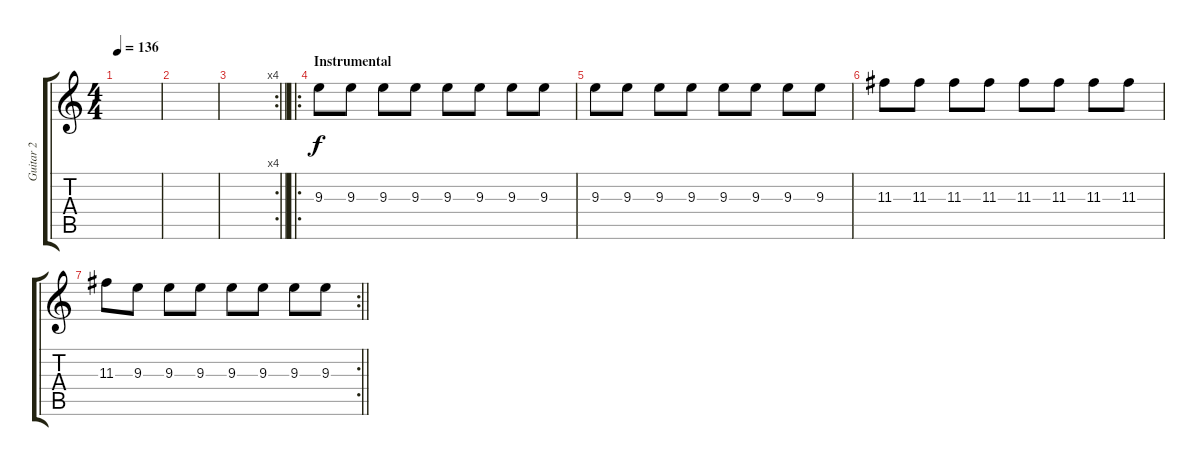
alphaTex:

\track ("Guitar 2" "Guitar 2") {instrument electricguitarjazz}
\staff {score tabs}
\tuning (E4 B3 G3 D3 A2 E2) {hide}
\ts (4 4)
\tempo 136
\clef g2
\ks c
|
|
\rc 4
\barLineRight lightlight
|
\ro
\section ("" "Instrumental")
9.3.8 9.3.8 9.3.8 9.3.8 9.3.8 9.3.8 9.3.8 9.3.8 |
9.3.8 9.3.8 9.3.8 9.3.8 9.3.8 9.3.8 9.3.8 9.3.8 |
11.3.8 11.3.8 11.3.8 11.3.8 11.3.8 11.3.8 11.3.8 11.3.8 |
\rc 2
\barLineRight lightlight
11.3.8 9.3.8 9.3.8 9.3.8 9.3.8 9.3.8 9.3.8 9.3.8
